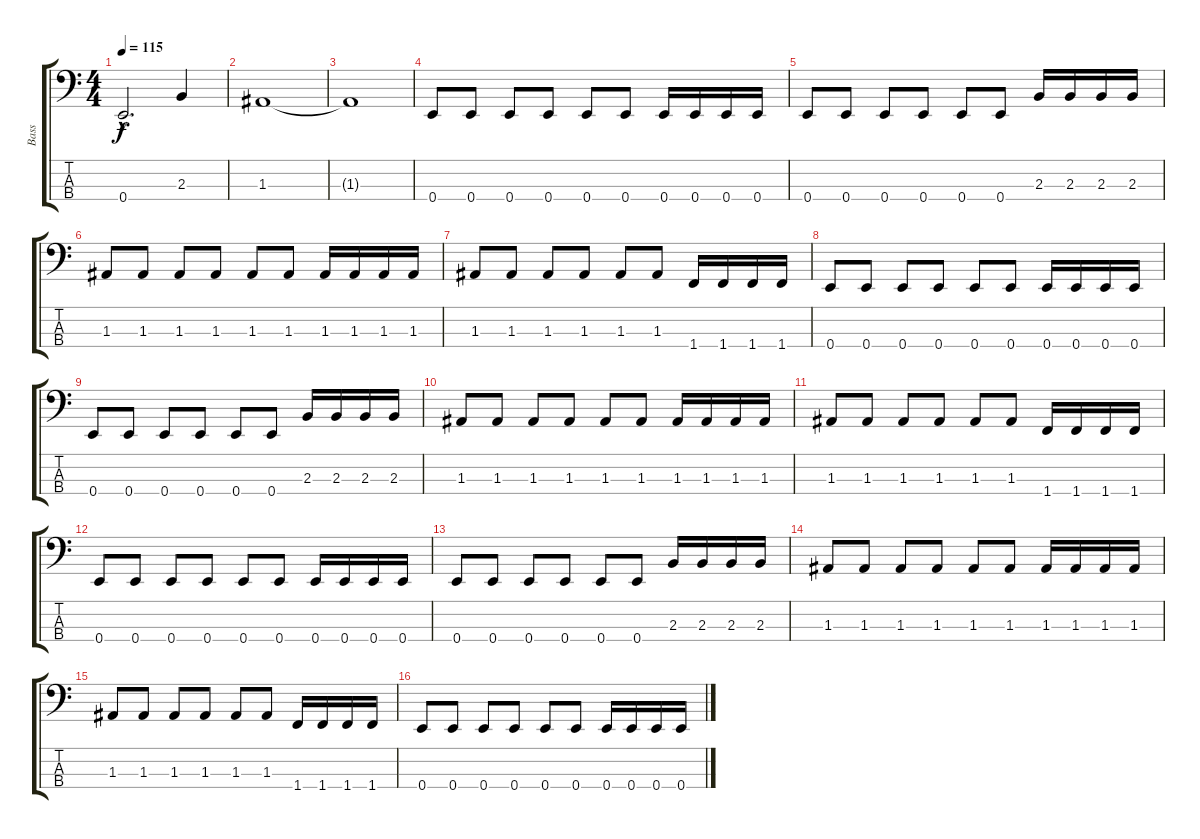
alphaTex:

\track ("Bass" "Bass") {instrument electricbassfinger}
\staff {score tabs}
\tuning (G2 D2 A1 E1) {hide}
\ts (4 4)
\tempo 115
\clef f4
\ks c
0.4{hac t}.2{d dy f} 2.3.4 |
1.3.1 |
1.3{t}.1 |
0.4.8 0.4.8 0.4.8 0.4.8 0.4.8 0.4.8 0.4.16 0.4.16 0.4.16 0.4.16 |
0.4.8 0.4.8 0.4.8 0.4.8 0.4.8 0.4.8 2.3.16 2.3.16 2.3.16 2.3.16 |
1.3.8 1.3.8 1.3.8 1.3.8 1.3.8 1.3.8 1.3.16 1.3.16 1.3.16 1.3.16 |
1.3.8 1.3.8 1.3.8 1.3.8 1.3.8 1.3.8 1.4.16 1.4.16 1.4.16 1.4.16 |
0.4.8 0.4.8 0.4.8 0.4.8 0.4.8 0.4.8 0.4.16 0.4.16 0.4.16 0.4.16 |
0.4.8 0.4.8 0.4.8 0.4.8 0.4.8 0.4.8 2.3.16 2.3.16 2.3.16 2.3.16 |
1.3.8 1.3.8 1.3.8 1.3.8 1.3.8 1.3.8 1.3.16 1.3.16 1.3.16 1.3.16 |
1.3.8 1.3.8 1.3.8 1.3.8 1.3.8 1.3.8 1.4.16 1.4.16 1.4.16 1.4.16 |
0.4.8 0.4.8 0.4.8 0.4.8 0.4.8 0.4.8 0.4.16 0.4.16 0.4.16 0.4.16 |
0.4.8 0.4.8 0.4.8 0.4.8 0.4.8 0.4.8 2.3.16 2.3.16 2.3.16 2.3.16 |
1.3.8 1.3.8 1.3.8 1.3.8 1.3.8 1.3.8 1.3.16 1.3.16 1.3.16 1.3.16 |
1.3.8 1.3.8 1.3.8 1.3.8 1.3.8 1.3.8 1.4.16 1.4.16 1.4.16 1.4.16 |
0.4.8 0.4.8 0.4.8 0.4.8 0.4.8 0.4.8 0.4.16 0.4.16 0.4.16 0.4.16
